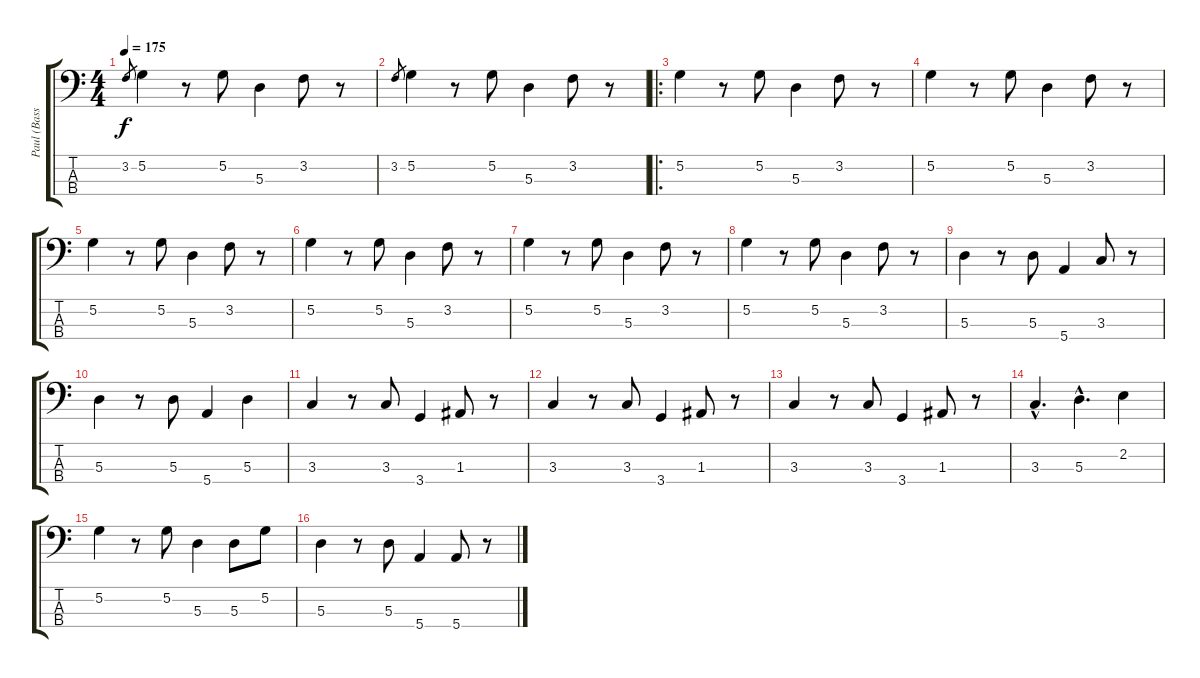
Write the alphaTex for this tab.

\track ("Paul (Bass)" "Paul (Bass") {instrument electricbassfinger}
\staff {score tabs}
\tuning (G2 D2 A1 E1) {hide}
\ts (4 4)
\tempo 175
\clef f4
\ks c
3.2.8{gr dy f instrument electricbassfinger} 5.2.4 r.8 5.2.8 5.3.4 3.2.8 r.8 |
3.2.8{gr} 5.2.4 r.8 5.2.8 5.3.4 3.2.8 r.8 |
\ro
5.2.4 r.8 5.2.8 5.3.4 3.2.8 r.8 |
5.2.4 r.8 5.2.8 5.3.4 3.2.8 r.8 |
5.2.4 r.8 5.2.8 5.3.4 3.2.8 r.8 |
5.2.4 r.8 5.2.8 5.3.4 3.2.8 r.8 |
5.2.4 r.8 5.2.8 5.3.4 3.2.8 r.8 |
5.2.4 r.8 5.2.8 5.3.4 3.2.8 r.8 |
5.3.4 r.8 5.3.8 5.4.4 3.3.8 r.8 |
5.3.4 r.8 5.3.8 5.4.4 5.3.4 |
3.3.4 r.8 3.3.8 3.4.4 1.3.8 r.8 |
3.3.4 r.8 3.3.8 3.4.4 1.3.8 r.8 |
3.3.4 r.8 3.3.8 3.4.4 1.3.8 r.8 |
3.3{hac}.4{d} 5.3{hac}.4{d} 2.2.4 |
5.2.4 r.8 5.2.8 5.3.4 5.3.8 5.2.8 |
5.3.4 r.8 5.3.8 5.4.4 5.4.8 r.8
